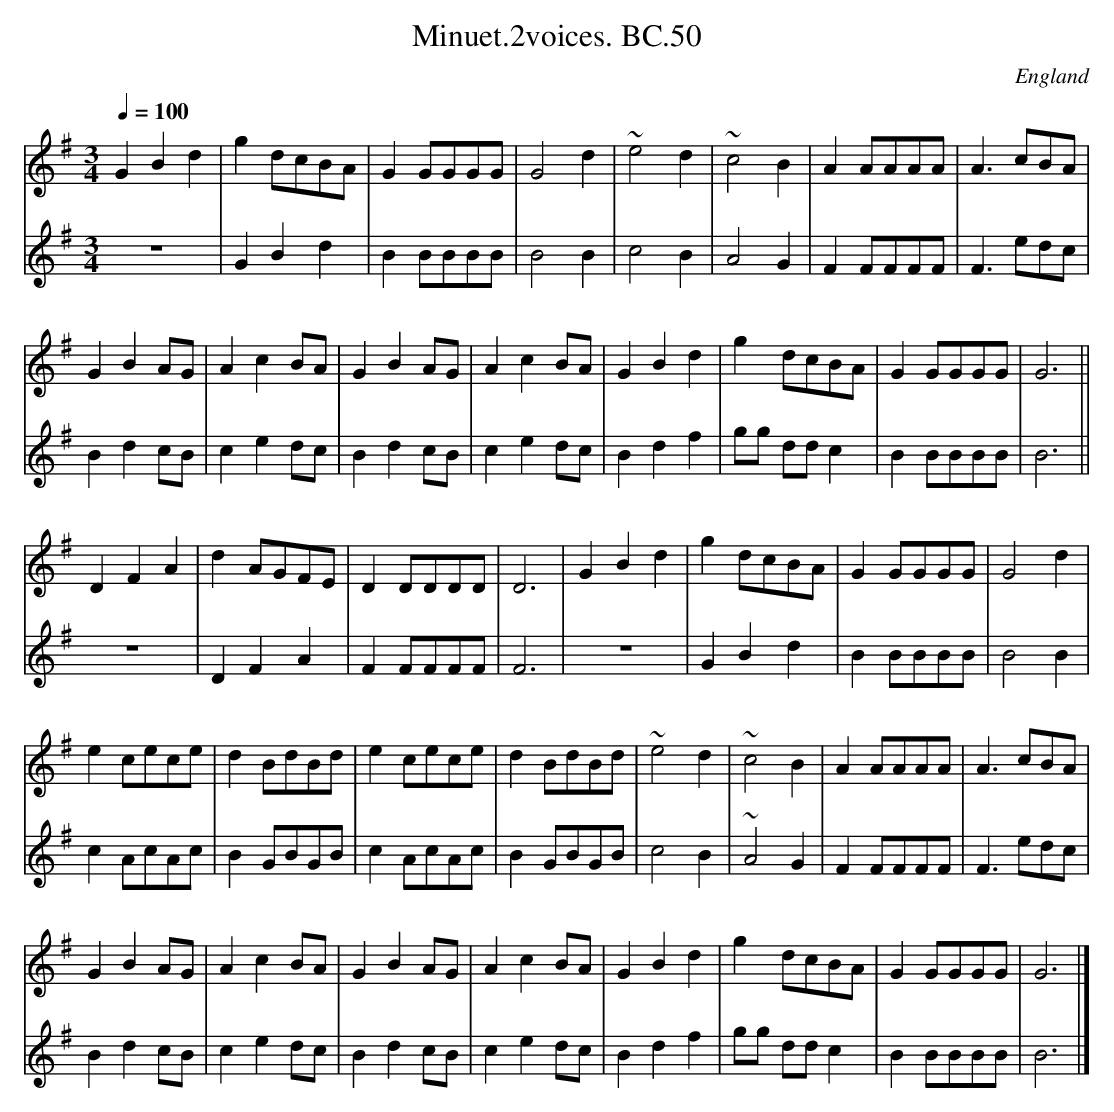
X:1
T:Minuet.2voices. BC.50
L:1/8
M:3/4
O:England
Q:1/4=100
K:G
[V:1]G2 B2 d2|g2 dcBA|G2 GGGG|G4 d2|\
~e4 d2|~c4 B2|A2 AAAA|A3 cBA|!
[V:2]z6|G2 B2 d2|B2 BBBB|B4 B2|\
c4 B2|A4 G2|F2 FFFF|F3 edc|!
[V:1]G2 B2 AG|A2 c2 BA|G2 B2 AG|A2 c2 BA|\
G2 B2 d2|g2 dcBA|G2 GGGG|G6||!
[V:2]B2 d2 cB|c2 e2 dc|B2 d2 cB|c2 e2 dc|\
B2 d2 f2|gg dd c2|B2 BBBB|B6||!
[V:1]D2 F2 A2|d2 AGFE|D2 DDDD|D6|\
G2 B2 d2|g2 dcBA|G2 GGGG|G4 d2|!
[V:2]z6|D2 F2 A2|F2 FFFF|F6|\
z6|G2 B2 d2|B2 BBBB|B4 B2|!
[V:1]e2 cece|d2 BdBd|e2 cece|d2 BdBd|\
~ e4 d2|~ c4 B2|A2AAAA|A3 cBA|!
[V:2]c2 AcAc|B2 GBGB|c2 AcAc|B2 GBGB|\
c4 B2|~A4 G2|F2 FFFF|F3 edc|!
[V:1]G2 B2 AG|A2 c2 BA|G2 B2 AG|A2 c2 BA|\
G2 B2 d2|g2 dcBA|G2 GGGG|G6|]
[V:2]B2d2 cB|c2 e2 dc|B2 d2 cB|c2 e2 dc|\
B2 d2 f2|gg dd c2|B2 BBBB|B6|]
